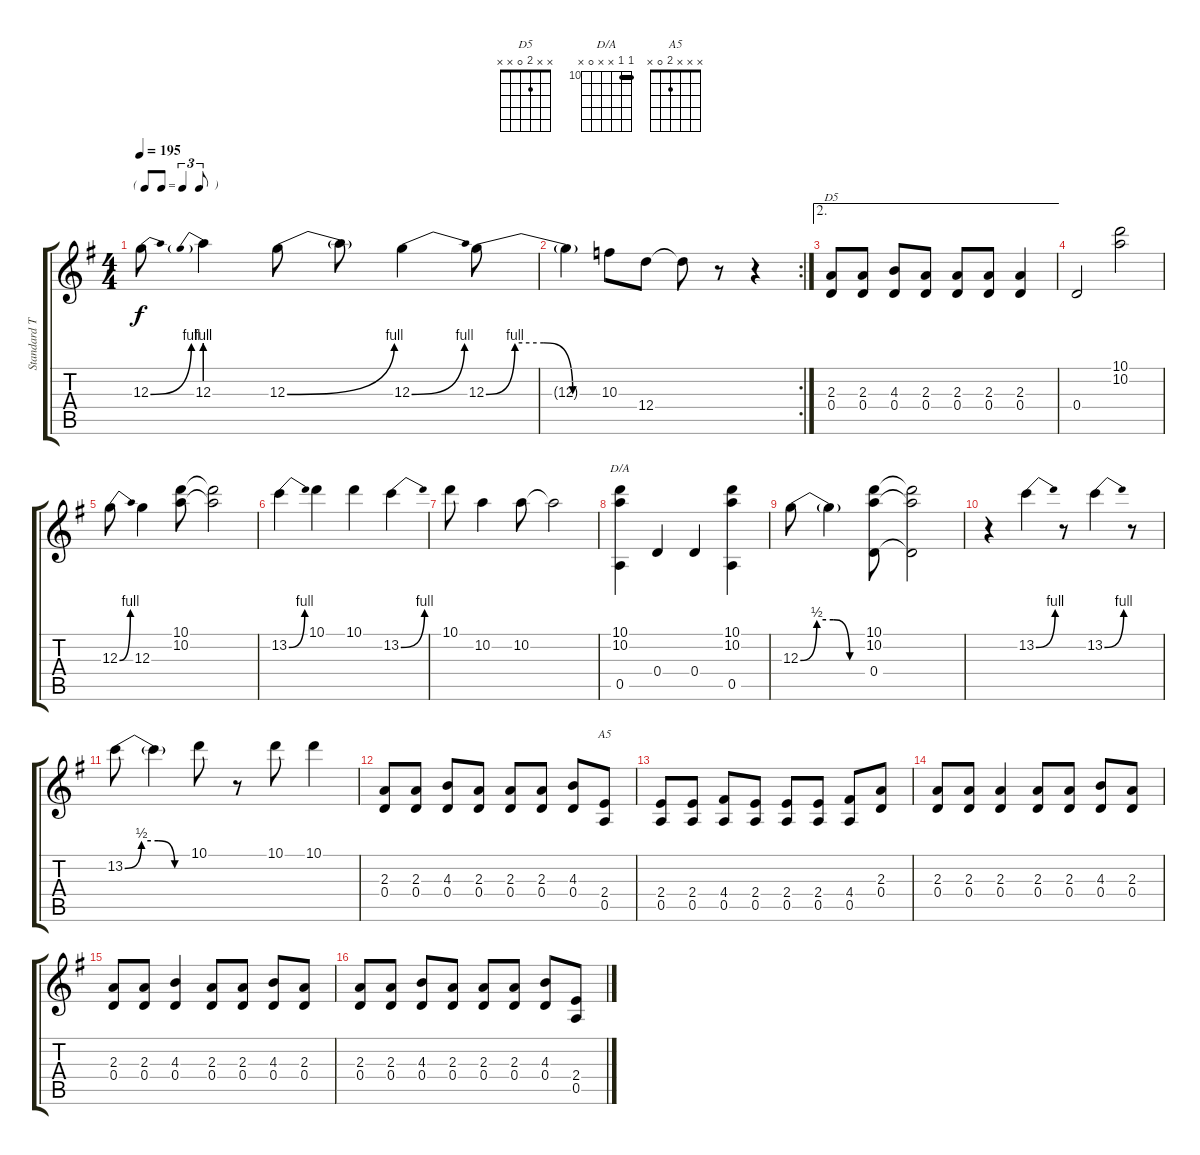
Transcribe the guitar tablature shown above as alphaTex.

\track ("Standard Tuning" "Standard T") {instrument electricguitarjazz}
\staff {score tabs}
\tuning (E4 B3 G3 D3 A2 E2) {hide}
\chord ("D5" x x 2 0 x x)
\chord ("D/A" 10 10 x x 0 x) {firstfret 10 barre 10}
\chord ("A5" x x x 2 0 x)
\ts (4 4)
\tf triplet8th
\tempo 195
\clef g2
\ks g
12.3{be (bend 0 0 60 4)}.8{dy f} 12.3{be (prebend 0 4 60 4)}.4 12.3{be (bend 0 0 60 4)}.8 12.3{t}.8 12.3{be (bend 0 0 60 4)}.4 12.3{be (custom 0 0 15 4 30 4 45 0 60 0)}.8 |
\rc 2
12.3{t}.4 10.3.8 12.4.8 12.4{t}.8 r.8 r.4 |
\ae 2
(2.3 0.4).8{ch "D5"} (2.3 0.4).8 (4.3 0.4).8 (2.3 0.4).8 (2.3 0.4).8 (2.3 0.4).8 (2.3 0.4).4 |
0.4.2 (10.1 10.2).2 |
12.3{be (bend 0 0 60 4)}.8 12.3.4 (10.1 10.2).8 (10.1{t} 10.2{t}).2 |
13.2{be (bend 0 0 60 4)}.4 10.1.4 10.1.4 13.2{be (bend 0 0 60 4)}.4 |
10.1.8 10.2.4 10.2.8 10.2{t}.2 |
(10.1 10.2 0.5).4{ch "D/A"} 0.4.4 0.4.4 (10.1 10.2 0.5).4 |
12.3{be (custom 0 0 15 2 30 2 45 0 60 0)}.8 12.3{t}.4 (10.1 10.2 0.4).8 (10.1{t} 10.2{t} 0.4{t}).2 |
r.4 13.2{be (bend 0 0 60 4)}.4 r.8 13.2{be (bend 0 0 60 4)}.4 r.8 |
13.2{be (custom 0 0 15 2 30 2 45 0 60 0)}.8 13.2{t}.4 10.1.8 r.8 10.1.8 10.1.4 |
(2.3 0.4).8 (2.3 0.4).8 (4.3 0.4).8 (2.3 0.4).8 (2.3 0.4).8 (2.3 0.4).8 (4.3 0.4).8 (2.4 0.5).8{ch "A5"} |
(2.4 0.5).8 (2.4 0.5).8 (4.4 0.5).8 (2.4 0.5).8 (2.4 0.5).8 (2.4 0.5).8 (4.4 0.5).8 (2.3 0.4).8 |
(2.3 0.4).8 (2.3 0.4).8 (2.3 0.4).4 (2.3 0.4).8 (2.3 0.4).8 (4.3 0.4).8 (2.3 0.4).8 |
(2.3 0.4).8 (2.3 0.4).8 (4.3 0.4).4 (2.3 0.4).8 (2.3 0.4).8 (4.3 0.4).8 (2.3 0.4).8 |
(2.3 0.4).8 (2.3 0.4).8 (4.3 0.4).8 (2.3 0.4).8 (2.3 0.4).8 (2.3 0.4).8 (4.3 0.4).8 (2.4 0.5).8
